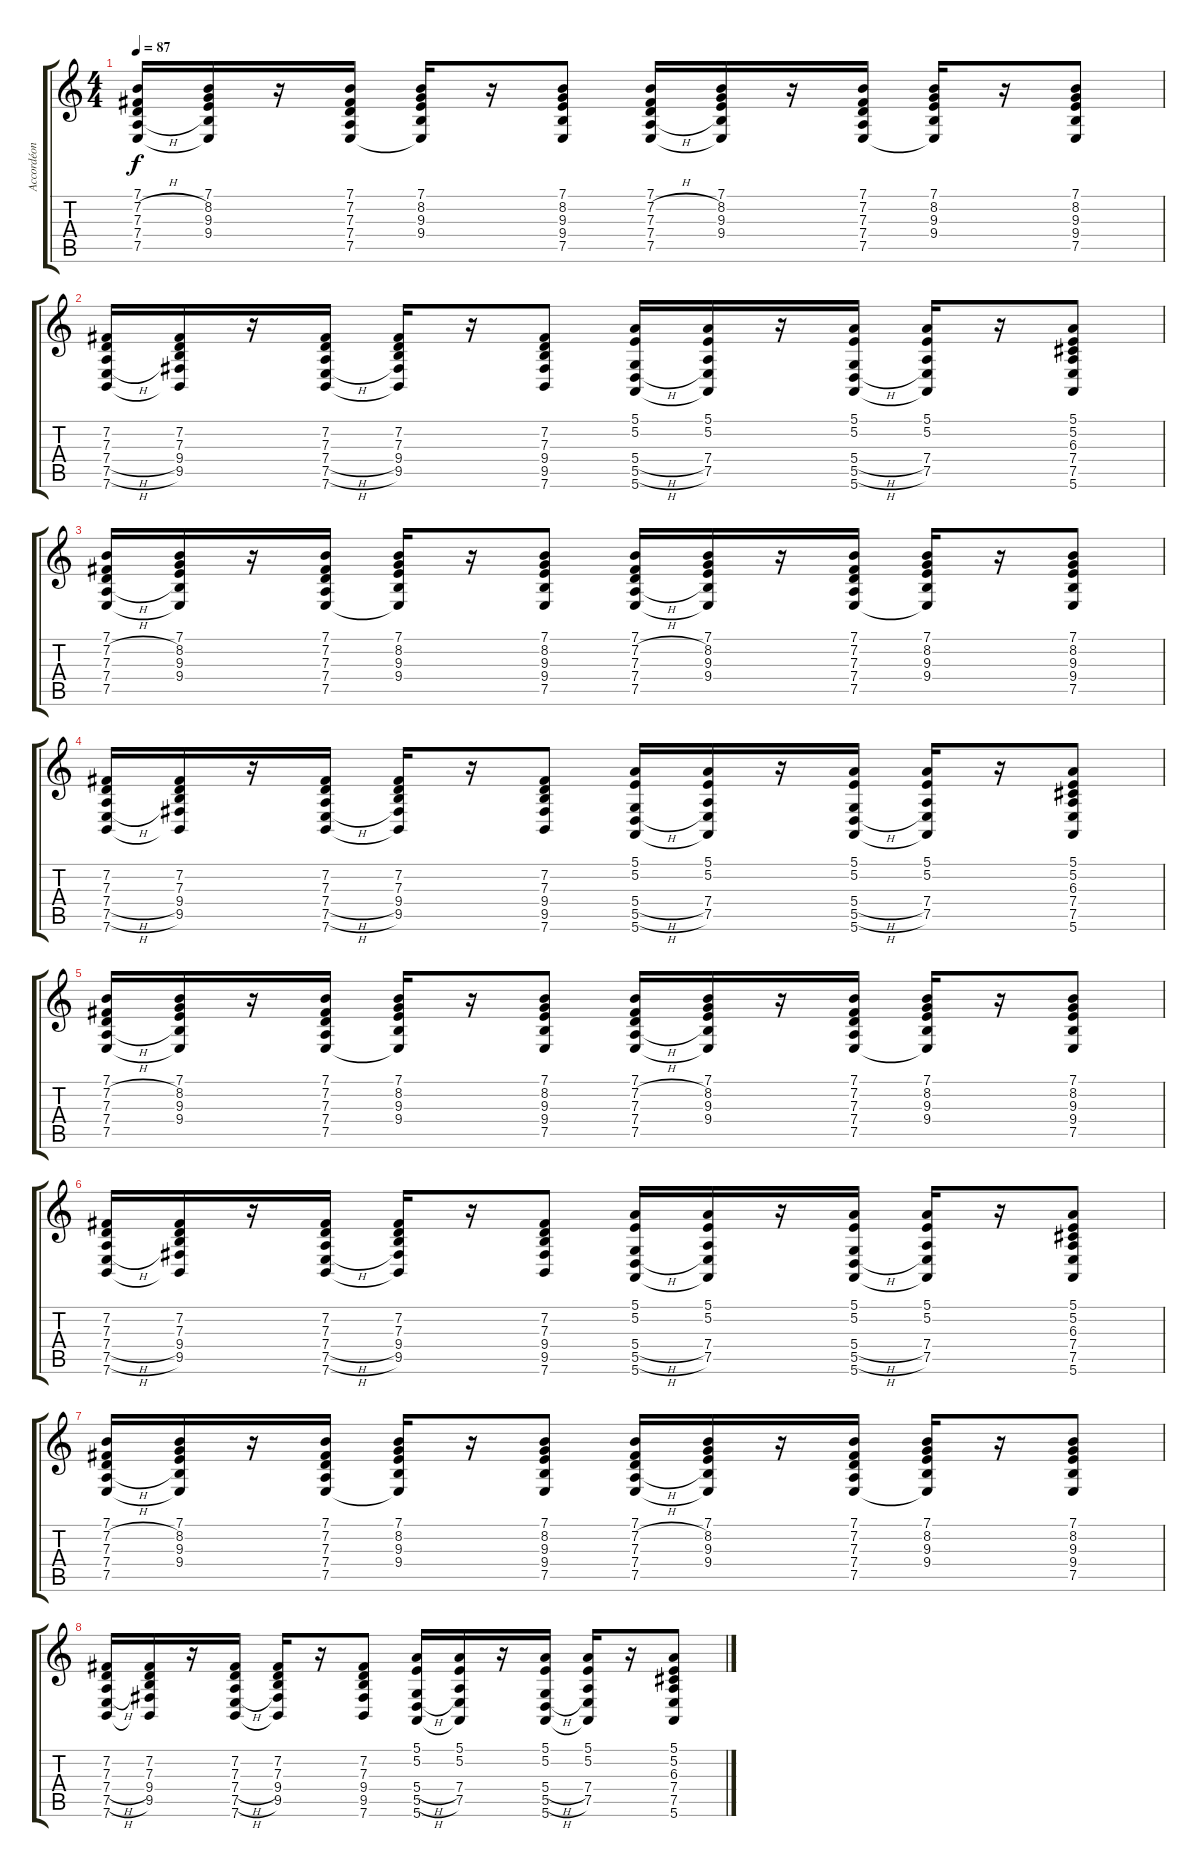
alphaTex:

\track ("Accordéon" "Accordéon") {instrument tangoaccordion}
\staff {score tabs}
\tuning (E4 B3 G3 D3 A2 E2) {hide}
\ts (4 4)
\tempo 87
\clef g2
\ks c
(7.1 7.2{h} 7.3{h} 7.4{h} 7.5).16{dy f} (7.1 8.2 9.3 9.4 7.5{t}).16 r.16 (7.1 7.2 7.3 7.4 7.5).16 (7.1 8.2 9.3 9.4 7.5{t}).16 r.16 (7.1 8.2 9.3 9.4 7.5).8 (7.1 7.2{h} 7.3{h} 7.4{h} 7.5).16 (7.1 8.2 9.3 9.4 7.5{t}).16 r.16 (7.1 7.2 7.3 7.4 7.5).16 (7.1 8.2 9.3 9.4 7.5{t}).16 r.16 (7.1 8.2 9.3 9.4 7.5).8 |
(7.2 7.3 7.4{h} 7.5{h} 7.6).16 (7.2 7.3 9.4 9.5 7.6{t}).16 r.16 (7.2 7.3 7.4{h} 7.5{h} 7.6).16 (7.2 7.3 9.4 9.5 7.6{t}).16 r.16 (7.2 7.3 9.4 9.5 7.6).8 (5.1 5.2 5.4{h} 5.5{h} 5.6).16 (5.1 5.2 7.4 7.5 5.6{t}).16 r.16 (5.1 5.2 5.4{h} 5.5{h} 5.6).16 (5.1 5.2 7.4 7.5 5.6{t}).16 r.16 (5.1 5.2 6.3 7.4 7.5 5.6).8 |
(7.1 7.2{h} 7.3{h} 7.4{h} 7.5).16 (7.1 8.2 9.3 9.4 7.5{t}).16 r.16 (7.1 7.2 7.3 7.4 7.5).16 (7.1 8.2 9.3 9.4 7.5{t}).16 r.16 (7.1 8.2 9.3 9.4 7.5).8 (7.1 7.2{h} 7.3{h} 7.4{h} 7.5).16 (7.1 8.2 9.3 9.4 7.5{t}).16 r.16 (7.1 7.2 7.3 7.4 7.5).16 (7.1 8.2 9.3 9.4 7.5{t}).16 r.16 (7.1 8.2 9.3 9.4 7.5).8 |
(7.2 7.3 7.4{h} 7.5{h} 7.6).16 (7.2 7.3 9.4 9.5 7.6{t}).16 r.16 (7.2 7.3 7.4{h} 7.5{h} 7.6).16 (7.2 7.3 9.4 9.5 7.6{t}).16 r.16 (7.2 7.3 9.4 9.5 7.6).8 (5.1 5.2 5.4{h} 5.5{h} 5.6).16 (5.1 5.2 7.4 7.5 5.6{t}).16 r.16 (5.1 5.2 5.4{h} 5.5{h} 5.6).16 (5.1 5.2 7.4 7.5 5.6{t}).16 r.16 (5.1 5.2 6.3 7.4 7.5 5.6).8 |
(7.1 7.2{h} 7.3{h} 7.4{h} 7.5).16 (7.1 8.2 9.3 9.4 7.5{t}).16 r.16 (7.1 7.2 7.3 7.4 7.5).16 (7.1 8.2 9.3 9.4 7.5{t}).16 r.16 (7.1 8.2 9.3 9.4 7.5).8 (7.1 7.2{h} 7.3{h} 7.4{h} 7.5).16 (7.1 8.2 9.3 9.4 7.5{t}).16 r.16 (7.1 7.2 7.3 7.4 7.5).16 (7.1 8.2 9.3 9.4 7.5{t}).16 r.16 (7.1 8.2 9.3 9.4 7.5).8 |
(7.2 7.3 7.4{h} 7.5{h} 7.6).16 (7.2 7.3 9.4 9.5 7.6{t}).16 r.16 (7.2 7.3 7.4{h} 7.5{h} 7.6).16 (7.2 7.3 9.4 9.5 7.6{t}).16 r.16 (7.2 7.3 9.4 9.5 7.6).8 (5.1 5.2 5.4{h} 5.5{h} 5.6).16 (5.1 5.2 7.4 7.5 5.6{t}).16 r.16 (5.1 5.2 5.4{h} 5.5{h} 5.6).16 (5.1 5.2 7.4 7.5 5.6{t}).16 r.16 (5.1 5.2 6.3 7.4 7.5 5.6).8 |
(7.1 7.2{h} 7.3{h} 7.4{h} 7.5).16 (7.1 8.2 9.3 9.4 7.5{t}).16 r.16 (7.1 7.2 7.3 7.4 7.5).16 (7.1 8.2 9.3 9.4 7.5{t}).16 r.16 (7.1 8.2 9.3 9.4 7.5).8 (7.1 7.2{h} 7.3{h} 7.4{h} 7.5).16 (7.1 8.2 9.3 9.4 7.5{t}).16 r.16 (7.1 7.2 7.3 7.4 7.5).16 (7.1 8.2 9.3 9.4 7.5{t}).16 r.16 (7.1 8.2 9.3 9.4 7.5).8 |
(7.2 7.3 7.4{h} 7.5{h} 7.6).16 (7.2 7.3 9.4 9.5 7.6{t}).16 r.16 (7.2 7.3 7.4{h} 7.5{h} 7.6).16 (7.2 7.3 9.4 9.5 7.6{t}).16 r.16 (7.2 7.3 9.4 9.5 7.6).8 (5.1 5.2 5.4{h} 5.5{h} 5.6).16 (5.1 5.2 7.4 7.5 5.6{t}).16 r.16 (5.1 5.2 5.4{h} 5.5{h} 5.6).16 (5.1 5.2 7.4 7.5 5.6{t}).16 r.16 (5.1 5.2 6.3 7.4 7.5 5.6).8
